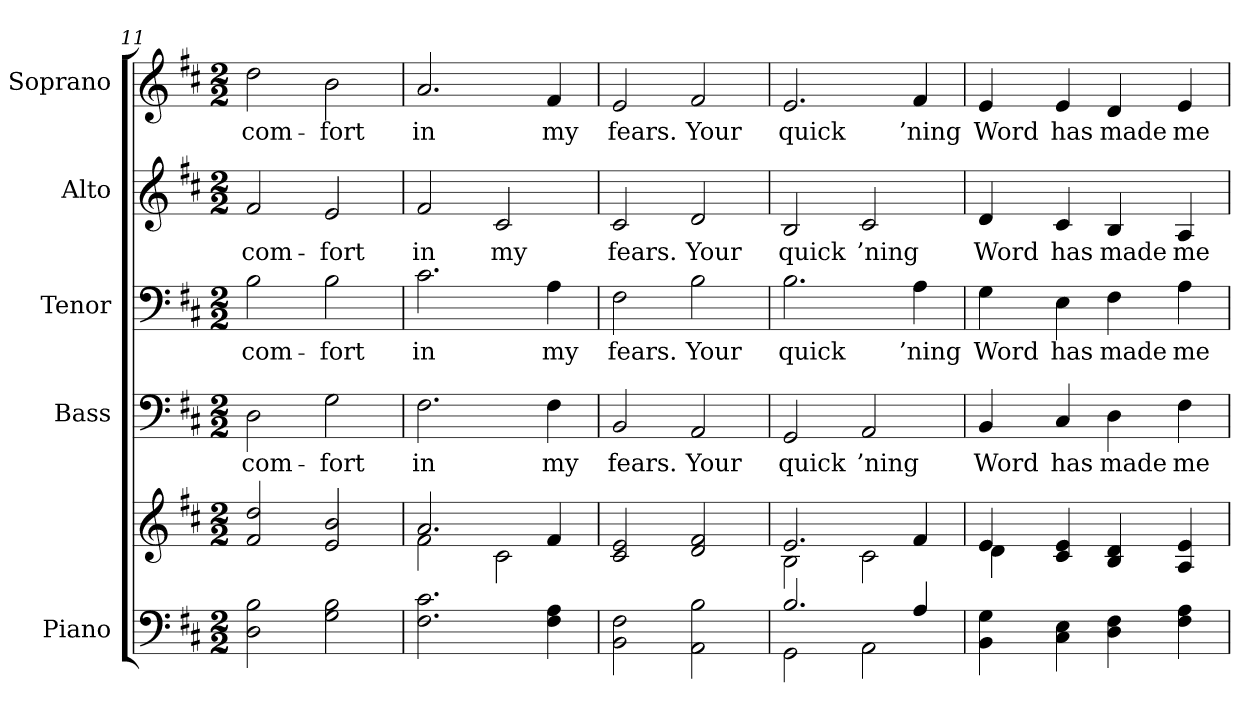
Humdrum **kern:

**kern	**kern	**kern	**text	**kern	**text	**kern	**text	**kern	**text
*part5	*part5	*part4	*part4	*part3	*part3	*part2	*part2	*part1	*part1
*staff6	*staff5	*staff4	*staff4	*staff3	*staff3	*staff2	*staff2	*staff1	*staff1
*I"Piano	*	*I"Bass	*	*I"Tenor	*	*I"Alto	*	*I"Soprano	*
*I'Pno.	*	*I'B.	*	*I'T.	*	*I'A.	*	*I'S.	*
*clefF4	*clefG2	*clefF4	*	*clefF4	*	*clefG2	*	*clefG2	*
*k[f#c#]	*k[f#c#]	*k[f#c#]	*	*k[f#c#]	*	*k[f#c#]	*	*k[f#c#]	*
*D:	*D:	*D:	*	*D:	*	*D:	*	*D:	*
*M2/2	*M2/2	*M2/2	*	*M2/2	*	*M2/2	*	*M2/2	*
=11	=11	=11	=11	=11	=11	=11	=11	=11	=11
!	!	!	!LO:LY:b:color=#000000	!	!	!	!	!	!
!	!	!	!	!	!LO:LY:b:color=#000000	!	!	!	!
!	!	!	!	!	!	!	!LO:LY:b:color=#000000	!	!
!	!	!	!	!	!	!	!	!	!LO:LY:b:color=#000000
2Di\ 2Bi	2f#i/ 2ddi	2Di\	com-	2Bi\	com-	2f#i/	com-	2ddi\	com-
!	!	!	!LO:LY:b:color=#000000	!	!	!	!	!	!
!	!	!	!	!	!LO:LY:b:color=#000000	!	!	!	!
!	!	!	!	!	!	!	!LO:LY:b:color=#000000	!	!
!	!	!	!	!	!	!	!	!	!LO:LY:b:color=#000000
2Gi\ 2Bi	2ei/ 2bi	2Gi\	-fort	2Bi\	-fort	2ei/	-fort	2bi\	-fort
=12	=12	=12	=12	=12	=12	=12	=12	=12	=12
*	*^	*	*	*	*	*	*	*	*
!	!	!	!	!LO:LY:b:color=#000000	!	!	!	!	!	!
!	!	!	!	!	!	!LO:LY:b:color=#000000	!	!	!	!
!	!	!	!	!	!	!	!	!LO:LY:b:color=#000000	!	!
!	!	!	!	!	!	!	!	!	!	!LO:LY:b:color=#000000
2.F#i\ 2.c#i	2.ai/	2f#i\	2.F#i\	in	2.c#i\	in	2f#i/	in	2.ai/	in
!	!	!	!	!	!	!	!	!LO:LY:b:color=#000000	!	!
.	.	2c#i\	.	.	.	.	2c#i/	my	.	.
!	!	!	!	!LO:LY:b:color=#000000	!	!	!	!	!	!
!	!	!	!	!	!	!LO:LY:b:color=#000000	!	!	!	!
!	!	!	!	!	!	!	!	!	!	!LO:LY:b:color=#000000
4F#i\ 4Ai	4f#i/	.	4F#i\	my	4Ai\	my	.	.	4f#i/	my
*	*v	*v	*	*	*	*	*	*	*	*
!!LO:PB:g=z
=13	=13	=13	=13	=13	=13	=13	=13	=13	=13
!	!	!	!LO:LY:b:color=#000000	!	!	!	!	!	!
!	!	!	!	!	!LO:LY:b:color=#000000	!	!	!	!
!	!	!	!	!	!	!	!LO:LY:b:color=#000000	!	!
!	!	!	!	!	!	!	!	!	!LO:LY:b:color=#000000
2BBi\ 2F#i	2c#i/ 2ei	2BBi/	fears.	2F#i\	fears.	2c#i/	fears.	2ei/	fears.
!	!	!	!LO:LY:b:color=#000000	!	!	!	!	!	!
!	!	!	!	!	!LO:LY:b:color=#000000	!	!	!	!
!	!	!	!	!	!	!	!LO:LY:b:color=#000000	!	!
!	!	!	!	!	!	!	!	!	!LO:LY:b:color=#000000
2AAi\ 2Bi	2di/ 2f#i	2AAi/	Your	2Bi\	Your	2di/	Your	2f#i/	Your
=14	=14	=14	=14	=14	=14	=14	=14	=14	=14
*^	*^	*	*	*	*	*	*	*	*
!	!	!	!	!	!LO:LY:b:color=#000000	!	!	!	!	!	!
!	!	!	!	!	!	!	!LO:LY:b:color=#000000	!	!	!	!
!	!	!	!	!	!	!	!	!	!LO:LY:b:color=#000000	!	!
!	!	!	!	!	!	!	!	!	!	!	!LO:LY:b:color=#000000
2.Bi/	2GGi\	2.ei/	2Bi\	2GGi/	quick	2.Bi\	quick	2Bi/	quick	2.ei/	quick
!	!	!	!	!	!LO:LY:b:color=#000000	!	!	!	!	!	!
!	!	!	!	!	!	!	!	!	!LO:LY:b:color=#000000	!	!
.	2AAi\	.	2c#i\	2AAi/	’ning	.	.	2c#i/	’ning	.	.
!	!	!	!	!	!	!	!LO:LY:b:color=#000000	!	!	!	!
!	!	!	!	!	!	!	!	!	!	!	!LO:LY:b:color=#000000
4Ai/	.	4f#i/	.	.	.	4Ai\	’ning	.	.	4f#i/	’ning
*v	*v	*	*	*	*	*	*	*	*	*	*
=15	=15	=15	=15	=15	=15	=15	=15	=15	=15	=15
!	!	!	!	!LO:LY:b:color=#000000	!	!	!	!	!	!
!	!	!	!	!	!	!LO:LY:b:color=#000000	!	!	!	!
!	!	!	!	!	!	!	!	!LO:LY:b:color=#000000	!	!
!	!	!	!	!	!	!	!	!	!	!LO:LY:b:color=#000000
4BBi\ 4Gi	4ei/	4di\	4BBi/	Word	4Gi\	Word	4di/	Word	4ei/	Word
!	!	!	!	!LO:LY:b:color=#000000	!	!	!	!	!	!
!	!	!	!	!	!	!LO:LY:b:color=#000000	!	!	!	!
!	!	!	!	!	!	!	!	!LO:LY:b:color=#000000	!	!
!	!	!	!	!	!	!	!	!	!	!LO:LY:b:color=#000000
4C#i\ 4Ei	4c#i/ 4ei	2.ryy	4C#i/	has	4Ei\	has	4c#i/	has	4ei/	has
!	!	!	!	!LO:LY:b:color=#000000	!	!	!	!	!	!
!	!	!	!	!	!	!LO:LY:b:color=#000000	!	!	!	!
!	!	!	!	!	!	!	!	!LO:LY:b:color=#000000	!	!
!	!	!	!	!	!	!	!	!	!	!LO:LY:b:color=#000000
4Di\ 4F#i	4Bi/ 4di	.	4Di\	made	4F#i\	made	4Bi/	made	4di/	made
!	!	!	!	!LO:LY:b:color=#000000	!	!	!	!	!	!
!	!	!	!	!	!	!LO:LY:b:color=#000000	!	!	!	!
!	!	!	!	!	!	!	!	!LO:LY:b:color=#000000	!	!
!	!	!	!	!	!	!	!	!	!	!LO:LY:b:color=#000000
4F#i\ 4Ai	4Ai/ 4ei	.	4F#i\	me	4Ai\	me	4Ai/	me	4ei/	me
*	*v	*v	*	*	*	*	*	*	*	*
=	=	=	=	=	=	=	=	=	=
*-	*-	*-	*-	*-	*-	*-	*-	*-	*-
